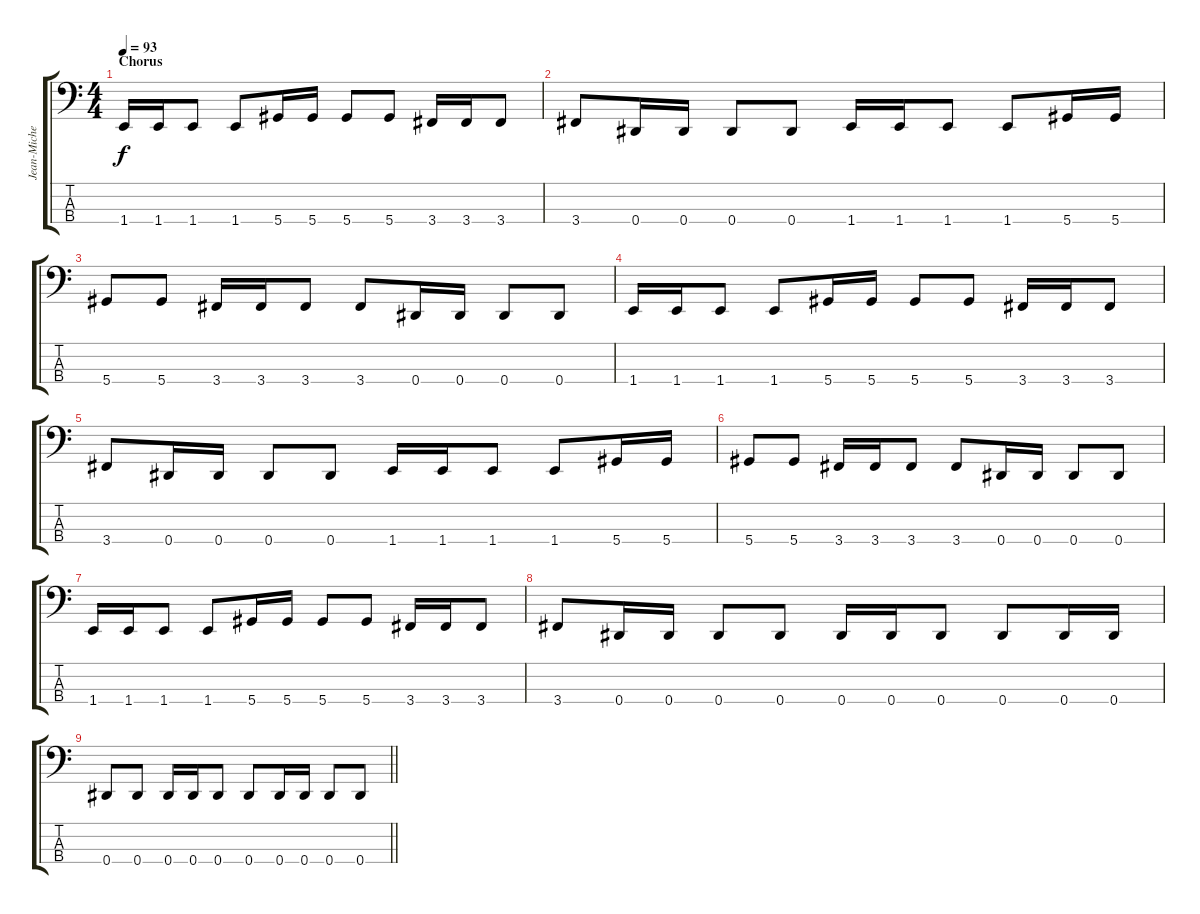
\track ("Jean-Michel Labadie" "Jean-Miche") {instrument electricbasspick}
\staff {score tabs}
\tuning (Gb2 Db2 Ab1 Eb1) {hide}
\ts (4 4)
\section ("" "Chorus")
\tempo 93
\clef f4
\ks c
1.4.16{dy f} 1.4.16 1.4.8 1.4.8 5.4.16 5.4.16 5.4.8 5.4.8 3.4.16 3.4.16 3.4.8 |
3.4.8 0.4.16 0.4.16 0.4.8 0.4.8 1.4.16 1.4.16 1.4.8 1.4.8 5.4.16 5.4.16 |
5.4.8 5.4.8 3.4.16 3.4.16 3.4.8 3.4.8 0.4.16 0.4.16 0.4.8 0.4.8 |
1.4.16 1.4.16 1.4.8 1.4.8 5.4.16 5.4.16 5.4.8 5.4.8 3.4.16 3.4.16 3.4.8 |
3.4.8 0.4.16 0.4.16 0.4.8 0.4.8 1.4.16 1.4.16 1.4.8 1.4.8 5.4.16 5.4.16 |
5.4.8 5.4.8 3.4.16 3.4.16 3.4.8 3.4.8 0.4.16 0.4.16 0.4.8 0.4.8 |
1.4.16 1.4.16 1.4.8 1.4.8 5.4.16 5.4.16 5.4.8 5.4.8 3.4.16 3.4.16 3.4.8 |
3.4.8 0.4.16 0.4.16 0.4.8 0.4.8 0.4.16 0.4.16 0.4.8 0.4.8 0.4.16 0.4.16 |
\barLineRight lightlight
0.4.8 0.4.8 0.4.16 0.4.16 0.4.8 0.4.8 0.4.16 0.4.16 0.4.8 0.4.8
